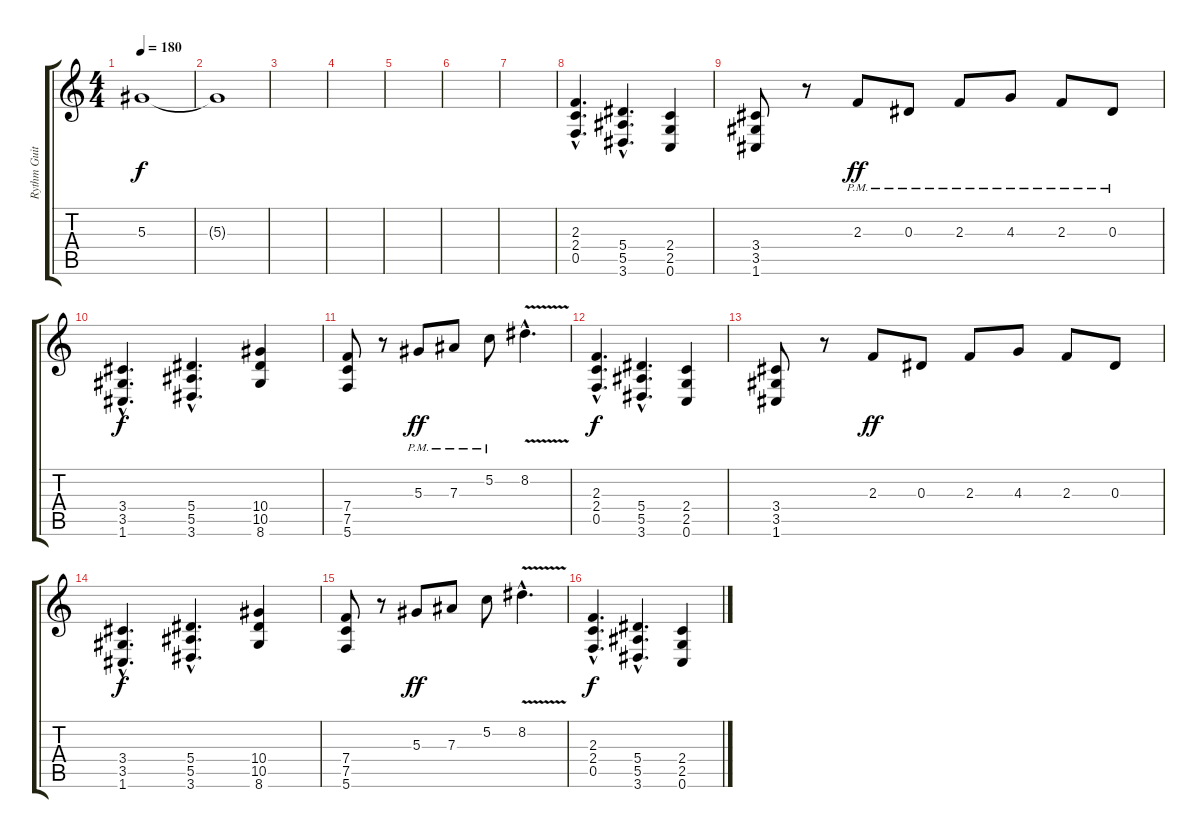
\track ("Rythm Guitar 1" "Rythm Guit") {instrument distortionguitar}
\staff {score tabs}
\tuning (C4 G3 Eb3 Bb2 F2 C2) {hide}
\ts (4 4)
\tempo 180
\clef g2
\ks c
5.3{t}.1{dy f} |
5.3{t}.1 |
|
|
|
|
|
(2.3{hac} 2.4{hac} 0.5{hac}).4{d volume 16} (5.4{hac} 5.5{hac} 3.6{hac}).4{d} (2.4 2.5 0.6).4 |
(3.4 3.5 1.6).8 r.8 2.3{pm}.8{dy ff} 0.3{pm}.8 2.3{pm}.8 4.3{pm}.8 2.3{pm}.8 0.3{pm}.8 |
(3.4{hac} 3.5{hac} 1.6{hac}).4{d dy f} (5.4{hac} 5.5{hac} 3.6{hac}).4{d} (10.4 10.5 8.6).4 |
(7.4 7.5 5.6).8 r.8 5.3{pm}.8{dy ff} 7.3{pm}.8 5.2{pm}.8 8.2{v hac}.4{d} |
(2.3{hac} 2.4{hac} 0.5{hac}).4{d dy f} (5.4{hac} 5.5{hac} 3.6{hac}).4{d} (2.4 2.5 0.6).4 |
(3.4 3.5 1.6).8 r.8 2.3.8{dy ff} 0.3.8 2.3.8 4.3.8 2.3.8 0.3.8 |
(3.4{hac} 3.5{hac} 1.6{hac}).4{d dy f} (5.4{hac} 5.5{hac} 3.6{hac}).4{d} (10.4 10.5 8.6).4 |
(7.4 7.5 5.6).8 r.8 5.3.8{dy ff} 7.3.8 5.2.8 8.2{v hac}.4{d} |
(2.3{hac} 2.4{hac} 0.5{hac}).4{d dy f} (5.4{hac} 5.5{hac} 3.6{hac}).4{d} (2.4 2.5 0.6).4
